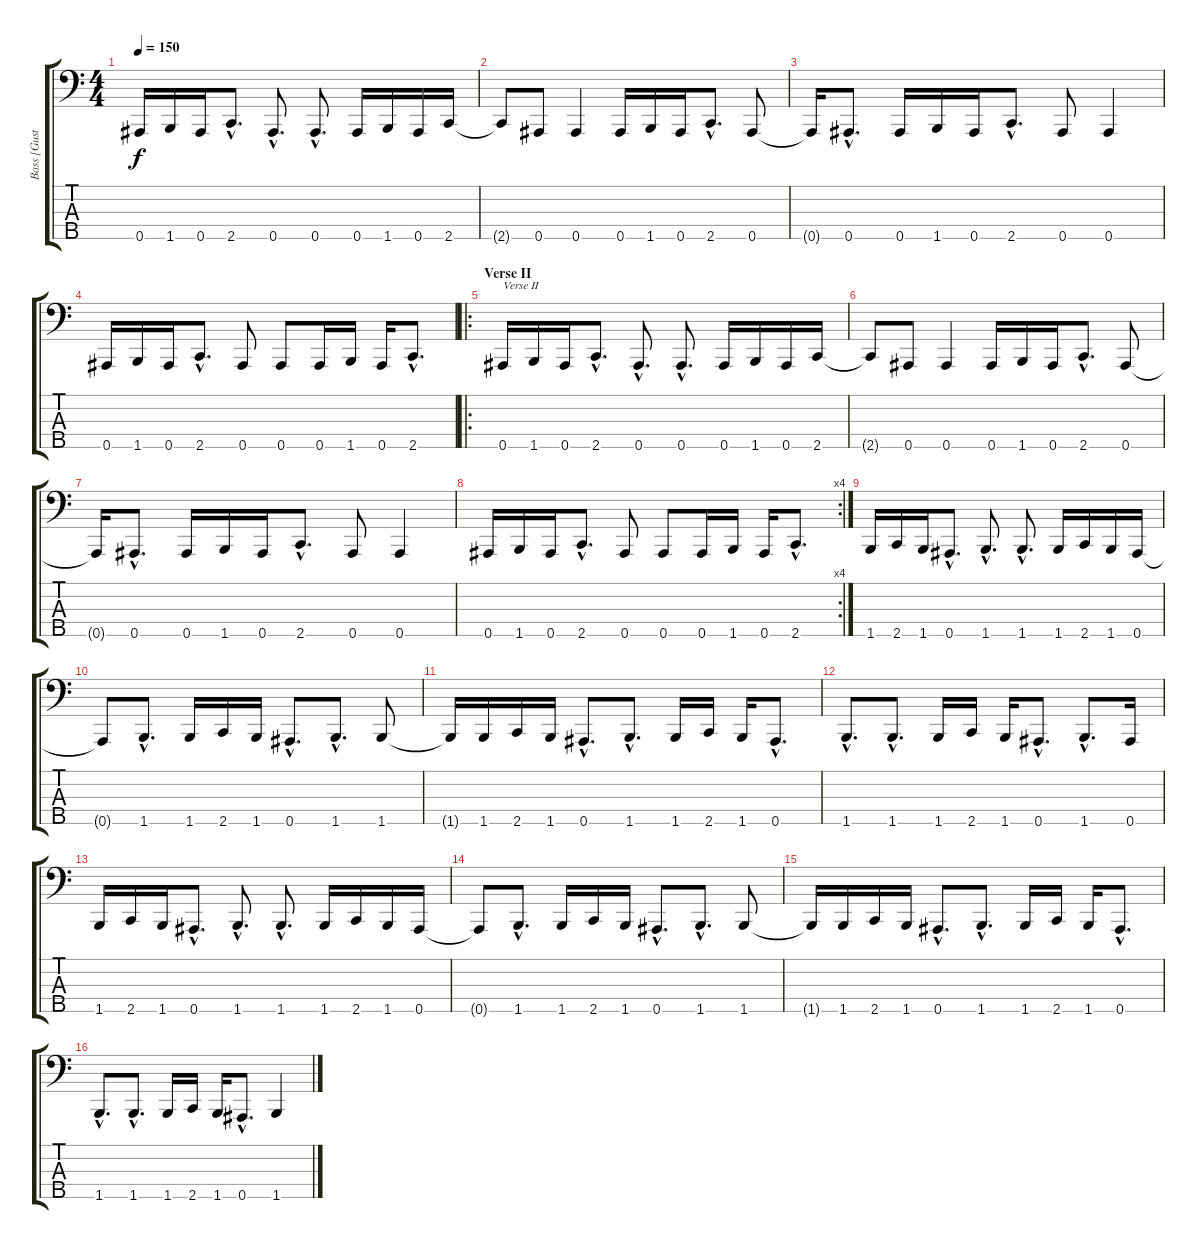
\track ("Bass [Gustaf Hielm]" "Bass [Gust") {instrument electricbasspick}
\staff {score tabs}
\tuning (Gb2 Db2 Ab1 Eb1 Bb0) {hide}
\ts (4 4)
\tempo 150
\clef f4
\ks c
0.5.16{dy f} 1.5.16 0.5.16 2.5{hac}.8{d} 0.5{hac}.8{d} 0.5{hac}.8{d} 0.5.16 1.5.16 0.5.16 2.5.16 |
2.5{t}.8 0.5.8 0.5.4 0.5.16 1.5.16 0.5.16 2.5{hac}.8{d} 0.5.8 |
0.5{t}.16 0.5{hac}.8{d} 0.5.16 1.5.16 0.5.16 2.5{hac}.8{d} 0.5.8 0.5.4 |
0.5.16 1.5.16 0.5.16 2.5{hac}.8{d} 0.5.8 0.5.8 0.5.16 1.5.16 0.5.16 2.5{hac}.8{d} |
\ro
\section ("" "Verse II")
0.5.16{txt "Verse II"} 1.5.16 0.5.16 2.5{hac}.8{d} 0.5{hac}.8{d} 0.5{hac}.8{d} 0.5.16 1.5.16 0.5.16 2.5.16 |
2.5{t}.8 0.5.8 0.5.4 0.5.16 1.5.16 0.5.16 2.5{hac}.8{d} 0.5.8 |
0.5{t}.16 0.5{hac}.8{d} 0.5.16 1.5.16 0.5.16 2.5{hac}.8{d} 0.5.8 0.5.4 |
\rc 4
0.5.16 1.5.16 0.5.16 2.5{hac}.8{d} 0.5.8 0.5.8 0.5.16 1.5.16 0.5.16 2.5{hac}.8{d} |
1.5.16 2.5.16 1.5.16 0.5{hac}.8{d} 1.5{hac}.8{d} 1.5{hac}.8{d} 1.5.16 2.5.16 1.5.16 0.5.16 |
0.5{t}.8 1.5{hac}.8{d} 1.5.16 2.5.16 1.5.16 0.5{hac}.8{d} 1.5{hac}.8{d} 1.5.8 |
1.5{t}.16 1.5.16 2.5.16 1.5.16 0.5{hac}.8{d} 1.5{hac}.8{d} 1.5.16 2.5.16 1.5.16 0.5{hac}.8{d} |
1.5{hac}.8{d} 1.5{hac}.8{d} 1.5.16 2.5.16 1.5.16 0.5{hac}.8{d} 1.5{hac}.8{d} 0.5.16 |
1.5.16 2.5.16 1.5.16 0.5{hac}.8{d} 1.5{hac}.8{d} 1.5{hac}.8{d} 1.5.16 2.5.16 1.5.16 0.5.16 |
0.5{t}.8 1.5{hac}.8{d} 1.5.16 2.5.16 1.5.16 0.5{hac}.8{d} 1.5{hac}.8{d} 1.5.8 |
1.5{t}.16 1.5.16 2.5.16 1.5.16 0.5{hac}.8{d} 1.5{hac}.8{d} 1.5.16 2.5.16 1.5.16 0.5{hac}.8{d} |
1.5{hac}.8{d} 1.5{hac}.8{d} 1.5.16 2.5.16 1.5.16 0.5{hac}.8{d} 1.5.4
